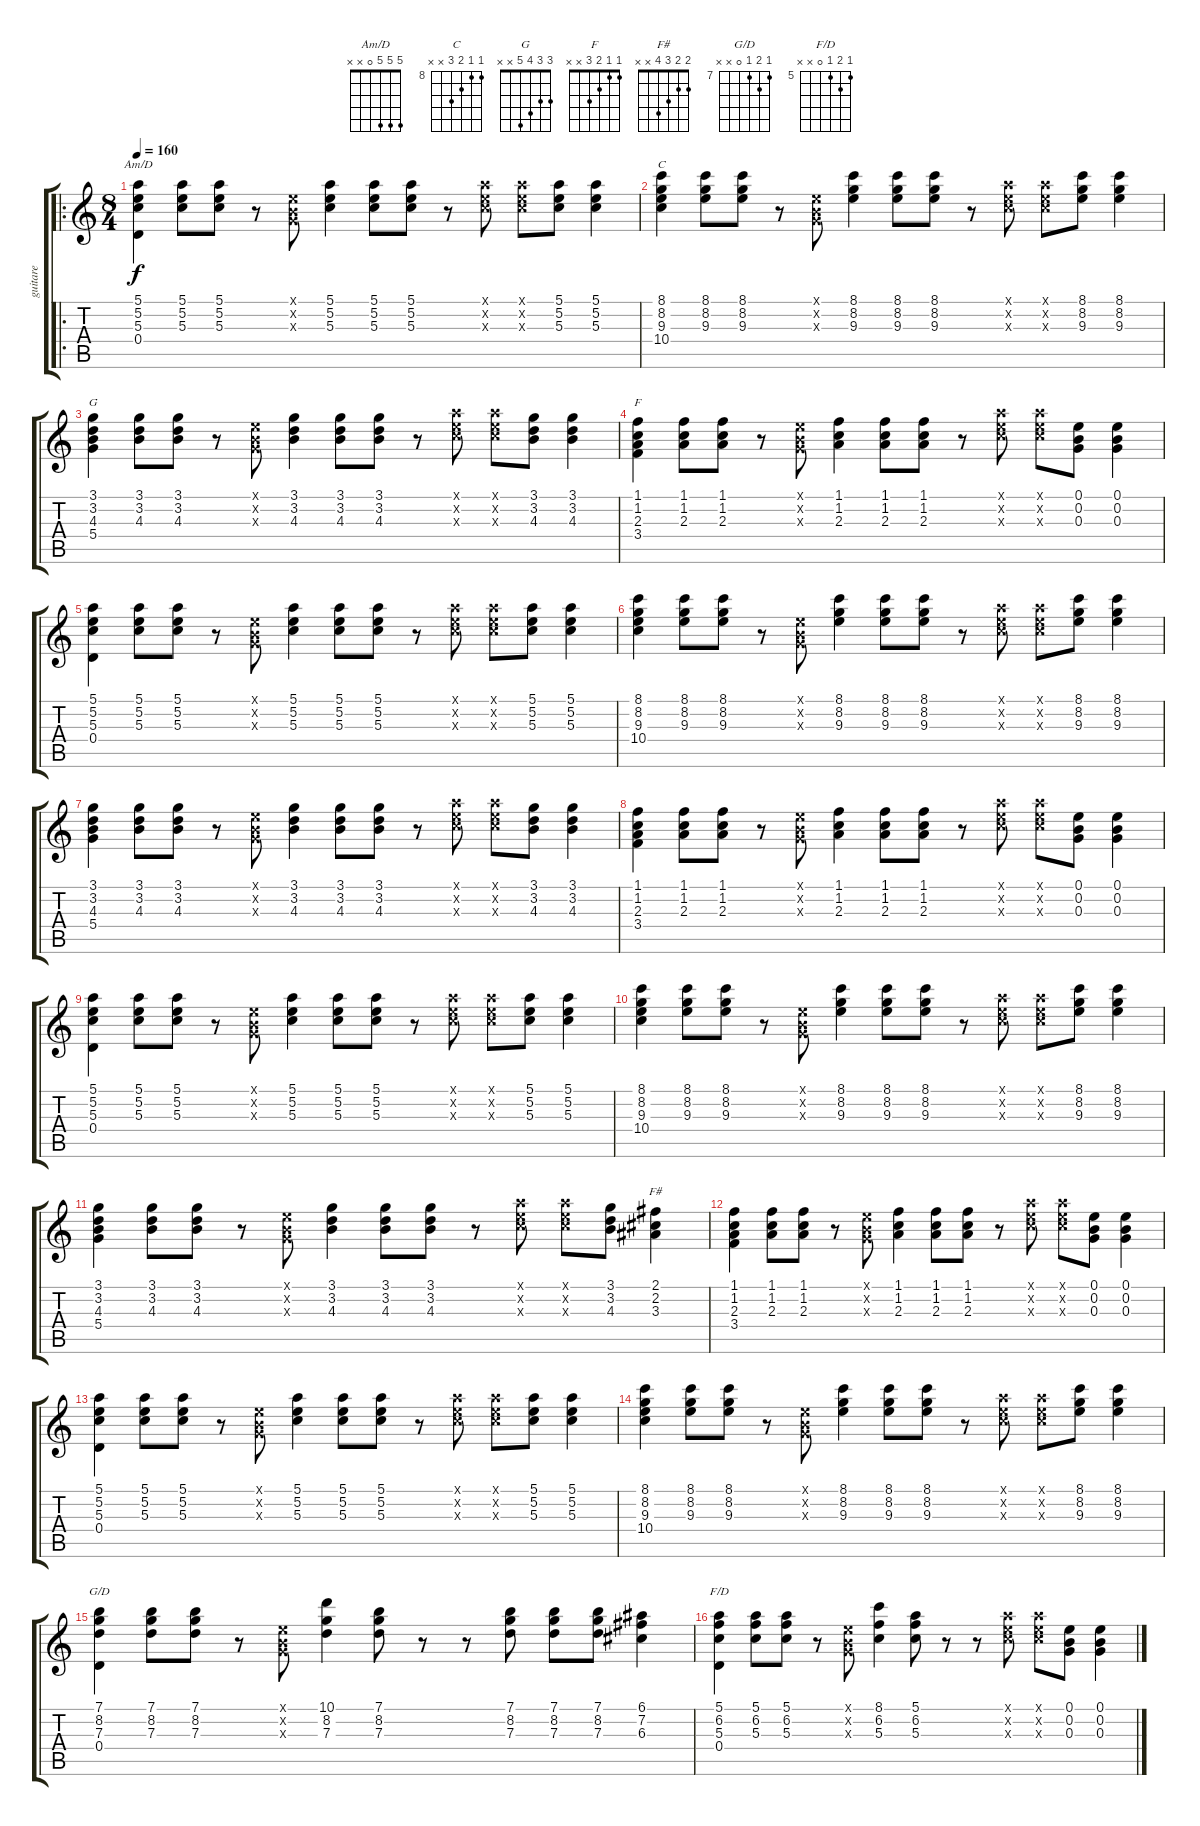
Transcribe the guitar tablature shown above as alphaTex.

\track ("guitare" "guitare") {instrument acousticguitarnylon}
\staff {score tabs}
\tuning (E4 B3 G3 D3 A2 E2) {hide}
\chord ("Am/D" 5 5 5 0 x x)
\chord ("C" 8 8 9 10 x x) {firstfret 8}
\chord ("G" 3 3 4 5 x x)
\chord ("F" 1 1 2 3 x x)
\chord ("F#" 2 2 3 4 x x)
\chord ("G/D" 7 8 7 0 x x) {firstfret 7}
\chord ("F/D" 5 6 5 0 x x) {firstfret 5}
\ro
\ts (8 4)
\tempo 160
\clef g2
\ks c
(5.1 5.2 5.3 0.4).4{ch "Am/D" dy f instrument acousticguitarnylon} (5.1 5.2 5.3).8 (5.1 5.2 5.3).8 r.8 (0.1{x} 0.2{x} 0.3{x}).8 (5.1 5.2 5.3).4 (5.1 5.2 5.3).8 (5.1 5.2 5.3).8 r.8 (5.1{x} 5.2{x} 5.3{x}).8 (5.1{x} 5.2{x} 5.3{x}).8 (5.1 5.2 5.3).8 (5.1 5.2 5.3).4 |
(8.1 8.2 9.3 10.4).4{ch "C"} (8.1 8.2 9.3).8 (8.1 8.2 9.3).8 r.8 (0.1{x} 0.2{x} 0.3{x}).8 (8.1 8.2 9.3).4 (8.1 8.2 9.3).8 (8.1 8.2 9.3).8 r.8 (5.1{x} 5.2{x} 5.3{x}).8 (5.1{x} 5.2{x} 5.3{x}).8 (8.1 8.2 9.3).8 (8.1 8.2 9.3).4 |
(3.1 3.2 4.3 5.4).4{ch "G"} (3.1 3.2 4.3).8 (3.1 3.2 4.3).8 r.8 (0.1{x} 0.2{x} 0.3{x}).8 (3.1 3.2 4.3).4 (3.1 3.2 4.3).8 (3.1 3.2 4.3).8 r.8 (5.1{x} 5.2{x} 5.3{x}).8 (5.1{x} 5.2{x} 5.3{x}).8 (3.1 3.2 4.3).8 (3.1 3.2 4.3).4 |
(1.1 1.2 2.3 3.4).4{ch "F"} (1.1 1.2 2.3).8 (1.1 1.2 2.3).8 r.8 (0.1{x} 0.2{x} 0.3{x}).8 (1.1 1.2 2.3).4 (1.1 1.2 2.3).8 (1.1 1.2 2.3).8 r.8 (5.1{x} 5.2{x} 5.3{x}).8 (5.1{x} 5.2{x} 5.3{x}).8 (0.1 0.2 0.3).8 (0.1 0.2 0.3).4 |
(5.1 5.2 5.3 0.4).4 (5.1 5.2 5.3).8 (5.1 5.2 5.3).8 r.8 (0.1{x} 0.2{x} 0.3{x}).8 (5.1 5.2 5.3).4 (5.1 5.2 5.3).8 (5.1 5.2 5.3).8 r.8 (5.1{x} 5.2{x} 5.3{x}).8 (5.1{x} 5.2{x} 5.3{x}).8 (5.1 5.2 5.3).8 (5.1 5.2 5.3).4 |
(8.1 8.2 9.3 10.4).4 (8.1 8.2 9.3).8 (8.1 8.2 9.3).8 r.8 (0.1{x} 0.2{x} 0.3{x}).8 (8.1 8.2 9.3).4 (8.1 8.2 9.3).8 (8.1 8.2 9.3).8 r.8 (5.1{x} 5.2{x} 5.3{x}).8 (5.1{x} 5.2{x} 5.3{x}).8 (8.1 8.2 9.3).8 (8.1 8.2 9.3).4 |
(3.1 3.2 4.3 5.4).4 (3.1 3.2 4.3).8 (3.1 3.2 4.3).8 r.8 (0.1{x} 0.2{x} 0.3{x}).8 (3.1 3.2 4.3).4 (3.1 3.2 4.3).8 (3.1 3.2 4.3).8 r.8 (5.1{x} 5.2{x} 5.3{x}).8 (5.1{x} 5.2{x} 5.3{x}).8 (3.1 3.2 4.3).8 (3.1 3.2 4.3).4 |
(1.1 1.2 2.3 3.4).4 (1.1 1.2 2.3).8 (1.1 1.2 2.3).8 r.8 (0.1{x} 0.2{x} 0.3{x}).8 (1.1 1.2 2.3).4 (1.1 1.2 2.3).8 (1.1 1.2 2.3).8 r.8 (5.1{x} 5.2{x} 5.3{x}).8 (5.1{x} 5.2{x} 5.3{x}).8 (0.1 0.2 0.3).8 (0.1 0.2 0.3).4 |
(5.1 5.2 5.3 0.4).4 (5.1 5.2 5.3).8 (5.1 5.2 5.3).8 r.8 (0.1{x} 0.2{x} 0.3{x}).8 (5.1 5.2 5.3).4 (5.1 5.2 5.3).8 (5.1 5.2 5.3).8 r.8 (5.1{x} 5.2{x} 5.3{x}).8 (5.1{x} 5.2{x} 5.3{x}).8 (5.1 5.2 5.3).8 (5.1 5.2 5.3).4 |
(8.1 8.2 9.3 10.4).4 (8.1 8.2 9.3).8 (8.1 8.2 9.3).8 r.8 (0.1{x} 0.2{x} 0.3{x}).8 (8.1 8.2 9.3).4 (8.1 8.2 9.3).8 (8.1 8.2 9.3).8 r.8 (5.1{x} 5.2{x} 5.3{x}).8 (5.1{x} 5.2{x} 5.3{x}).8 (8.1 8.2 9.3).8 (8.1 8.2 9.3).4 |
(3.1 3.2 4.3 5.4).4 (3.1 3.2 4.3).8 (3.1 3.2 4.3).8 r.8 (0.1{x} 0.2{x} 0.3{x}).8 (3.1 3.2 4.3).4 (3.1 3.2 4.3).8 (3.1 3.2 4.3).8 r.8 (5.1{x} 5.2{x} 5.3{x}).8 (5.1{x} 5.2{x} 5.3{x}).8 (3.1 3.2 4.3).8 (2.1 2.2 3.3).4{ch "F#"} |
(1.1 1.2 2.3 3.4).4 (1.1 1.2 2.3).8 (1.1 1.2 2.3).8 r.8 (0.1{x} 0.2{x} 0.3{x}).8 (1.1 1.2 2.3).4 (1.1 1.2 2.3).8 (1.1 1.2 2.3).8 r.8 (5.1{x} 5.2{x} 5.3{x}).8 (5.1{x} 5.2{x} 5.3{x}).8 (0.1 0.2 0.3).8 (0.1 0.2 0.3).4 |
(5.1 5.2 5.3 0.4).4 (5.1 5.2 5.3).8 (5.1 5.2 5.3).8 r.8 (0.1{x} 0.2{x} 0.3{x}).8 (5.1 5.2 5.3).4 (5.1 5.2 5.3).8 (5.1 5.2 5.3).8 r.8 (5.1{x} 5.2{x} 5.3{x}).8 (5.1{x} 5.2{x} 5.3{x}).8 (5.1 5.2 5.3).8 (5.1 5.2 5.3).4 |
(8.1 8.2 9.3 10.4).4 (8.1 8.2 9.3).8 (8.1 8.2 9.3).8 r.8 (0.1{x} 0.2{x} 0.3{x}).8 (8.1 8.2 9.3).4 (8.1 8.2 9.3).8 (8.1 8.2 9.3).8 r.8 (5.1{x} 5.2{x} 5.3{x}).8 (5.1{x} 5.2{x} 5.3{x}).8 (8.1 8.2 9.3).8 (8.1 8.2 9.3).4 |
(7.1 8.2 7.3 0.4).4{ch "G/D"} (7.1 8.2 7.3).8 (7.1 8.2 7.3).8 r.8 (0.1{x} 0.2{x} 0.3{x}).8 (10.1 8.2 7.3).4 (7.1 8.2 7.3).8 r.8 r.8 (7.1 8.2 7.3).8 (7.1 8.2 7.3).8 (7.1 8.2 7.3).8 (6.1 7.2 6.3).4 |
(5.1 6.2 5.3 0.4).4{ch "F/D"} (5.1 6.2 5.3).8 (5.1 6.2 5.3).8 r.8 (0.1{x} 0.2{x} 0.3{x}).8 (8.1 6.2 5.3).4 (5.1 6.2 5.3).8 r.8 r.8 (5.1{x} 5.2{x} 5.3{x}).8 (5.1{x} 5.2{x} 5.3{x}).8 (0.1 0.2 0.3).8 (0.1 0.2 0.3).4
